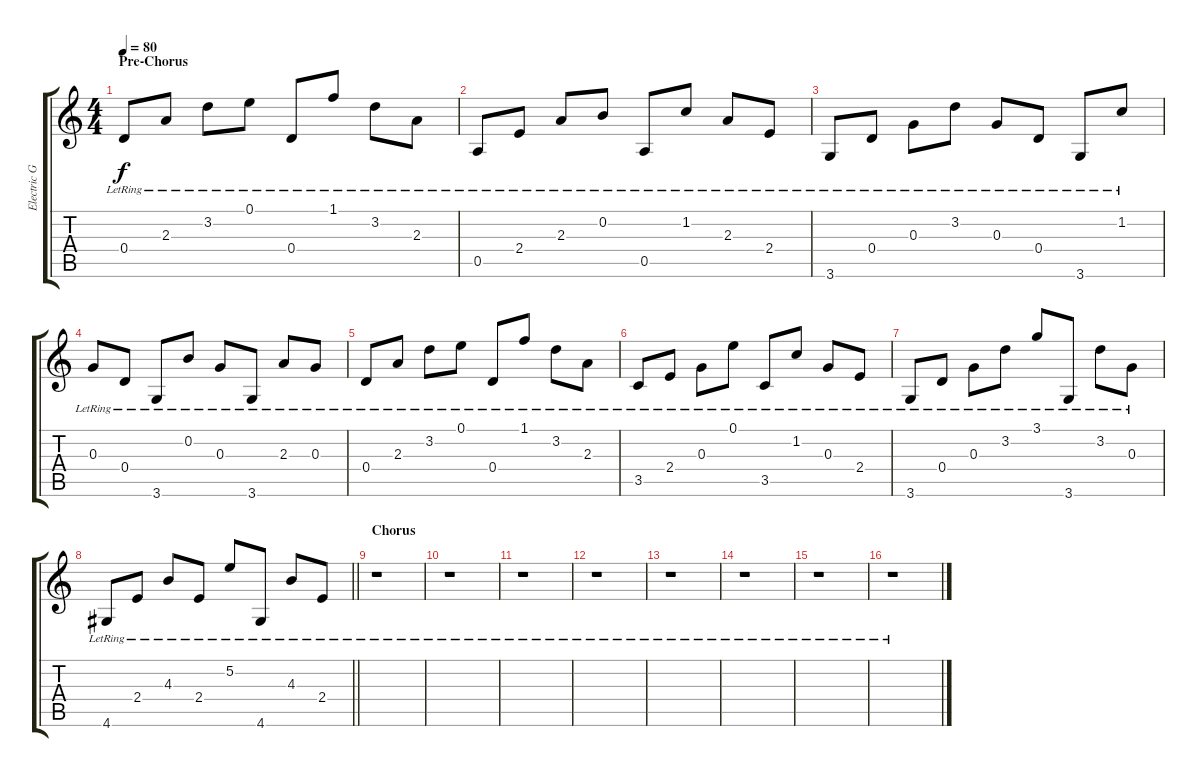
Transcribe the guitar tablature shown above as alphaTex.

\track ("Electric Guitar III" "Electric G") {instrument electricguitarclean bank 4}
\staff {score tabs}
\tuning (E4 B3 G3 D3 A2 E2) {hide}
\ts (4 4)
\section ("" "Pre-Chorus")
\tempo 80
\clef g2
\ks c
0.4{lr}.8{dy f} 2.3{lr}.8 3.2{lr}.8 0.1{lr}.8 0.4{lr}.8 1.1{lr}.8 3.2{lr}.8 2.3{lr}.8 |
0.5{lr}.8 2.4{lr}.8 2.3{lr}.8 0.2{lr}.8 0.5{lr}.8 1.2{lr}.8 2.3{lr}.8 2.4{lr}.8 |
3.6{lr}.8 0.4{lr}.8 0.3{lr}.8 3.2{lr}.8 0.3{lr}.8 0.4{lr}.8 3.6{lr}.8 1.2{lr}.8 |
0.3{lr}.8 0.4{lr}.8 3.6{lr}.8 0.2{lr}.8 0.3{lr}.8 3.6{lr}.8 2.3{lr}.8 0.3{lr}.8 |
0.4{lr}.8 2.3{lr}.8 3.2{lr}.8 0.1{lr}.8 0.4{lr}.8 1.1{lr}.8 3.2{lr}.8 2.3{lr}.8 |
3.5{lr}.8 2.4{lr}.8 0.3{lr}.8 0.1{lr}.8 3.5{lr}.8 1.2{lr}.8 0.3{lr}.8 2.4{lr}.8 |
3.6{lr}.8 0.4{lr}.8 0.3{lr}.8 3.2{lr}.8 3.1{lr}.8 3.6{lr}.8 3.2{lr}.8 0.3{lr}.8 |
\barLineRight lightlight
4.6{lr}.8 2.4{lr}.8 4.3{lr}.8 2.4{lr}.8 5.2{lr}.8 4.6{lr}.8 4.3{lr}.8 2.4{lr}.8 |
\section ("" "Chorus")
r.1 |
r.1 |
r.1 |
r.1 |
r.1 |
r.1 |
r.1 |
r.1
